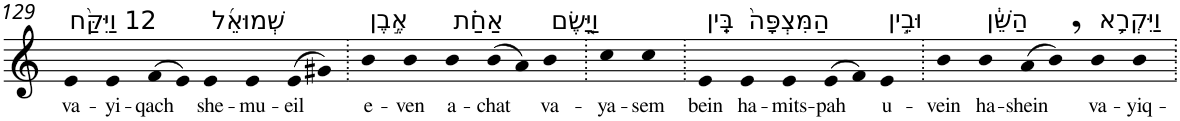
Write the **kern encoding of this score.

**kern	**text
*part1	*part1
*staff1	*staff1
*I"Piano	*
*I'Pno	*
!!LO:PB:g=z
*clefG2	*
*k[]	*
=129	=129
!LO:TX:a:t=12 וַיִּקַּ֨ח	!
!	!LO:LY:b
4e	va-
!	!LO:LY:b
4e	-yi-
!	!LO:LY:b
(>8f	-qach
8e)	.
!LO:TX:a:t=שְׁמוּאֵ֜ל	!
!	!LO:LY:b
4e	she-
!	!LO:LY:b
4e	-mu-
!	!LO:LY:b
(>8e	-eil
8g#X)	.
=130.	=130.
!LO:TX:a:t=אֶ֣בֶן	!
!	!LO:LY:b
4b	e-
!	!LO:LY:b
4b	-ven
!LO:TX:a:t=אַחַ֗ת	!
!	!LO:LY:b
4b	a-
!	!LO:LY:b
(>8b	-chat
8a)	.
!LO:TX:a:t=וַיָּ֤שֶׂם	!
!	!LO:LY:b
4b	va-
=131.	=131.
!	!LO:LY:b
4cc	-ya-
!	!LO:LY:b
4cc	-sem
=132.	=132.
!LO:TX:a:t=בֵּֽין	!
!	!LO:LY:b
4e	bein
!LO:TX:a:t=הַמִּצְפָּה֙	!
!	!LO:LY:b
4e	ha-
!	!LO:LY:b
4e	-mits-
!	!LO:LY:b
(>8e	-pah
8f)	.
!LO:TX:a:t=וּבֵ֣ין	!
!	!LO:LY:b
4e	u-
=133.	=133.
!	!LO:LY:b
4b	-vein
!LO:TX:a:t=הַשֵּׁ֔ן	!
!	!LO:LY:b
4b	ha-
!	!LO:LY:b
(>8a	-shein
8b,)	.
!LO:TX:a:t=וַיִּקְרָ֥א	!
!	!LO:LY:b
4b	va-
!	!LO:LY:b
4b	-yiq-
=.	=.
*-	*-
